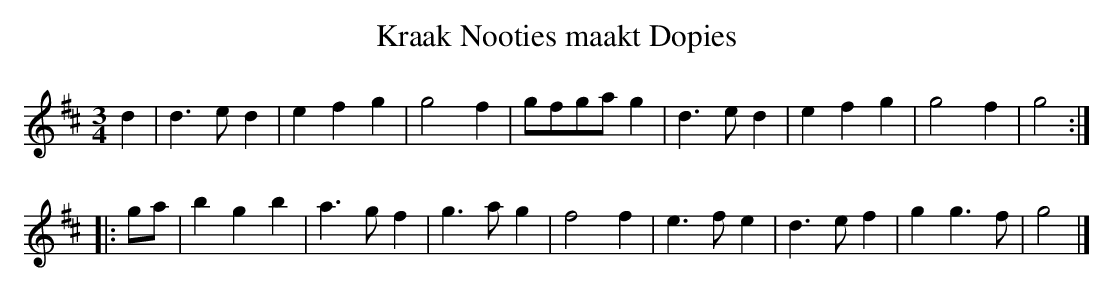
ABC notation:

X:1
T:Kraak Nooties maakt Dopies
M:3/4
K:Glyd
d2|d3ed2|e2f2g2|g4f2|gfgag2|d3ed2|e2f2g2|g4f2|g4:|
|:ga|b2g2b2|a3gf2|g3ag2|f4f2|e3fe2|d3ef2|g2g3f|g4|]
